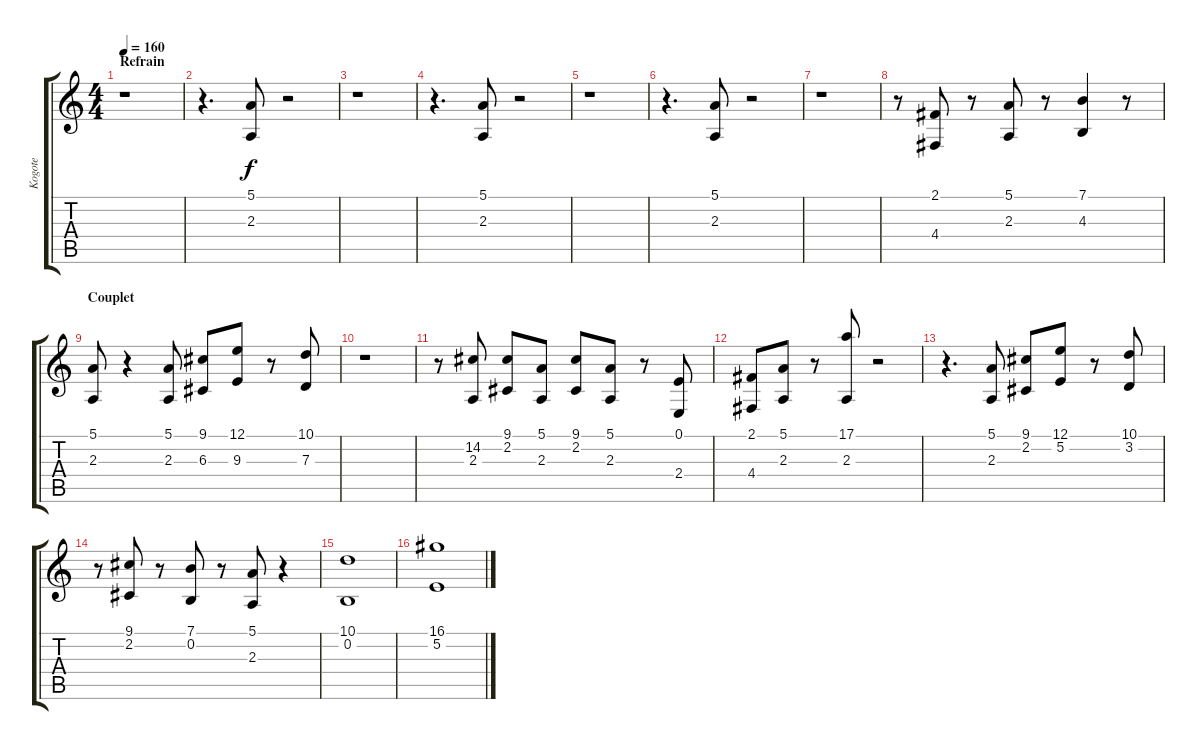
\track ("Kogote" "Kogote") {instrument brasssection}
\staff {score tabs}
\tuning (E4 B3 G3 D3 A2 E2) {hide}
\ts (4 4)
\section ("" "Refrain")
\tempo 160
\clef g2
\ks c
r.1{dy f} |
r.4{d} (5.1 2.3).8 r.2 |
r.1 |
r.4{d} (5.1 2.3).8 r.2 |
r.1 |
r.4{d} (5.1 2.3).8 r.2 |
r.1 |
r.8 (2.1 4.4).8 r.8 (5.1 2.3).8 r.8 (7.1 4.3).4 r.8 |
\section ("" "Couplet")
(5.1 2.3).8 r.4 (5.1 2.3).8 (9.1 6.3).8 (12.1 9.3).8 r.8 (10.1 7.3).8 |
r.1 |
r.8 (14.2 2.3).8 (9.1 2.2).8 (5.1 2.3).8 (9.1 2.2).8 (5.1 2.3).8 r.8 (0.1 2.4).8 |
(2.1 4.4).8 (5.1 2.3).8 r.8 (17.1 2.3).8 r.2 |
r.4{d} (5.1 2.3).8 (9.1 2.2).8 (12.1 5.2).8 r.8 (10.1 3.2).8 |
r.8 (9.1 2.2).8 r.8 (7.1 0.2).8 r.8 (5.1 2.3).8 r.4 |
(10.1 0.2).1 |
(16.1 5.2).1
